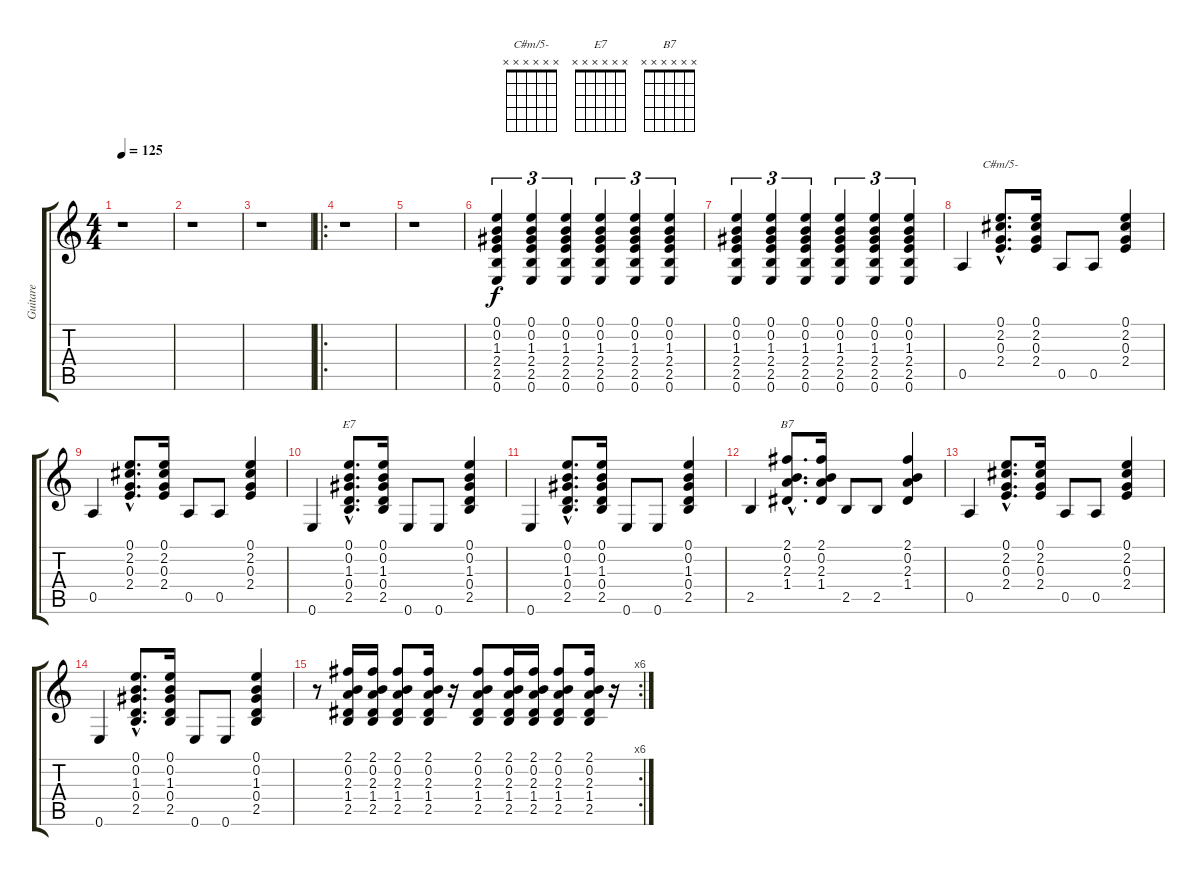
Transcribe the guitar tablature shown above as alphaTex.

\track ("Guitare" "Guitare") {instrument banjo}
\staff {score tabs}
\tuning (E4 B3 G3 D3 A2 E2) {hide}
\displaytranspose 12
\chord ("C#m/5-" x x x x x x) {firstfret 0}
\chord ("E7" x x x x x x) {firstfret 0}
\chord ("B7" x x x x x x) {firstfret 0}
\ts (4 4)
\tempo 125
\clef g2
\ks c
r.1{dy f instrument banjo} |
r.1 |
r.1 |
\ro
r.1 |
r.1 |
(0.1 0.2 1.3 2.4 2.5 0.6).4{tu (3 2)} (0.1 0.2 1.3 2.4 2.5 0.6).4{tu (3 2)} (0.1 0.2 1.3 2.4 2.5 0.6).4{tu (3 2)} (0.1 0.2 1.3 2.4 2.5 0.6).4{tu (3 2)} (0.1 0.2 1.3 2.4 2.5 0.6).4{tu (3 2)} (0.1 0.2 1.3 2.4 2.5 0.6).4{tu (3 2)} |
(0.1 0.2 1.3 2.4 2.5 0.6).4{tu (3 2)} (0.1 0.2 1.3 2.4 2.5 0.6).4{tu (3 2)} (0.1 0.2 1.3 2.4 2.5 0.6).4{tu (3 2)} (0.1 0.2 1.3 2.4 2.5 0.6).4{tu (3 2)} (0.1 0.2 1.3 2.4 2.5 0.6).4{tu (3 2)} (0.1 0.2 1.3 2.4 2.5 0.6).4{tu (3 2)} |
0.5.4 (0.1{hac} 2.2{hac} 0.3{hac} 2.4{hac}).8{d ch "C#m/5-"} (0.1 2.2 0.3 2.4).16 0.5.8 0.5.8 (0.1 2.2 0.3 2.4).4 |
0.5.4 (0.1{hac} 2.2{hac} 0.3{hac} 2.4{hac}).8{d} (0.1 2.2 0.3 2.4).16 0.5.8 0.5.8 (0.1 2.2 0.3 2.4).4 |
0.6.4 (0.1{hac} 0.2{hac} 1.3{hac} 0.4{hac} 2.5{hac}).8{d ch "E7"} (0.1 0.2 1.3 0.4 2.5).16 0.6.8 0.6.8 (0.1 0.2 1.3 0.4 2.5).4 |
0.6.4 (0.1{hac} 0.2{hac} 1.3{hac} 0.4{hac} 2.5{hac}).8{d} (0.1 0.2 1.3 0.4 2.5).16 0.6.8 0.6.8 (0.1 0.2 1.3 0.4 2.5).4 |
2.5.4 (2.1{hac} 0.2{hac} 2.3{hac} 1.4{hac}).8{d ch "B7"} (2.1 0.2 2.3 1.4).16 2.5.8 2.5.8 (2.1 0.2 2.3 1.4).4 |
0.5.4 (0.1{hac} 2.2{hac} 0.3{hac} 2.4{hac}).8{d} (0.1 2.2 0.3 2.4).16 0.5.8 0.5.8 (0.1 2.2 0.3 2.4).4 |
0.6.4 (0.1{hac} 0.2{hac} 1.3{hac} 0.4{hac} 2.5{hac}).8{d} (0.1 0.2 1.3 0.4 2.5).16 0.6.8 0.6.8 (0.1 0.2 1.3 0.4 2.5).4 |
\rc 6
r.8 (2.1 0.2 2.3 1.4 2.5).16 (2.1 0.2 2.3 1.4 2.5).16 (2.1 0.2 2.3 1.4 2.5).8 (2.1 0.2 2.3 1.4 2.5).16 r.16 (2.1 0.2 2.3 1.4 2.5).8 (2.1 0.2 2.3 1.4 2.5).16 (2.1 0.2 2.3 1.4 2.5).16 (2.1 0.2 2.3 1.4 2.5).8 (2.1 0.2 2.3 1.4 2.5).16 r.16
